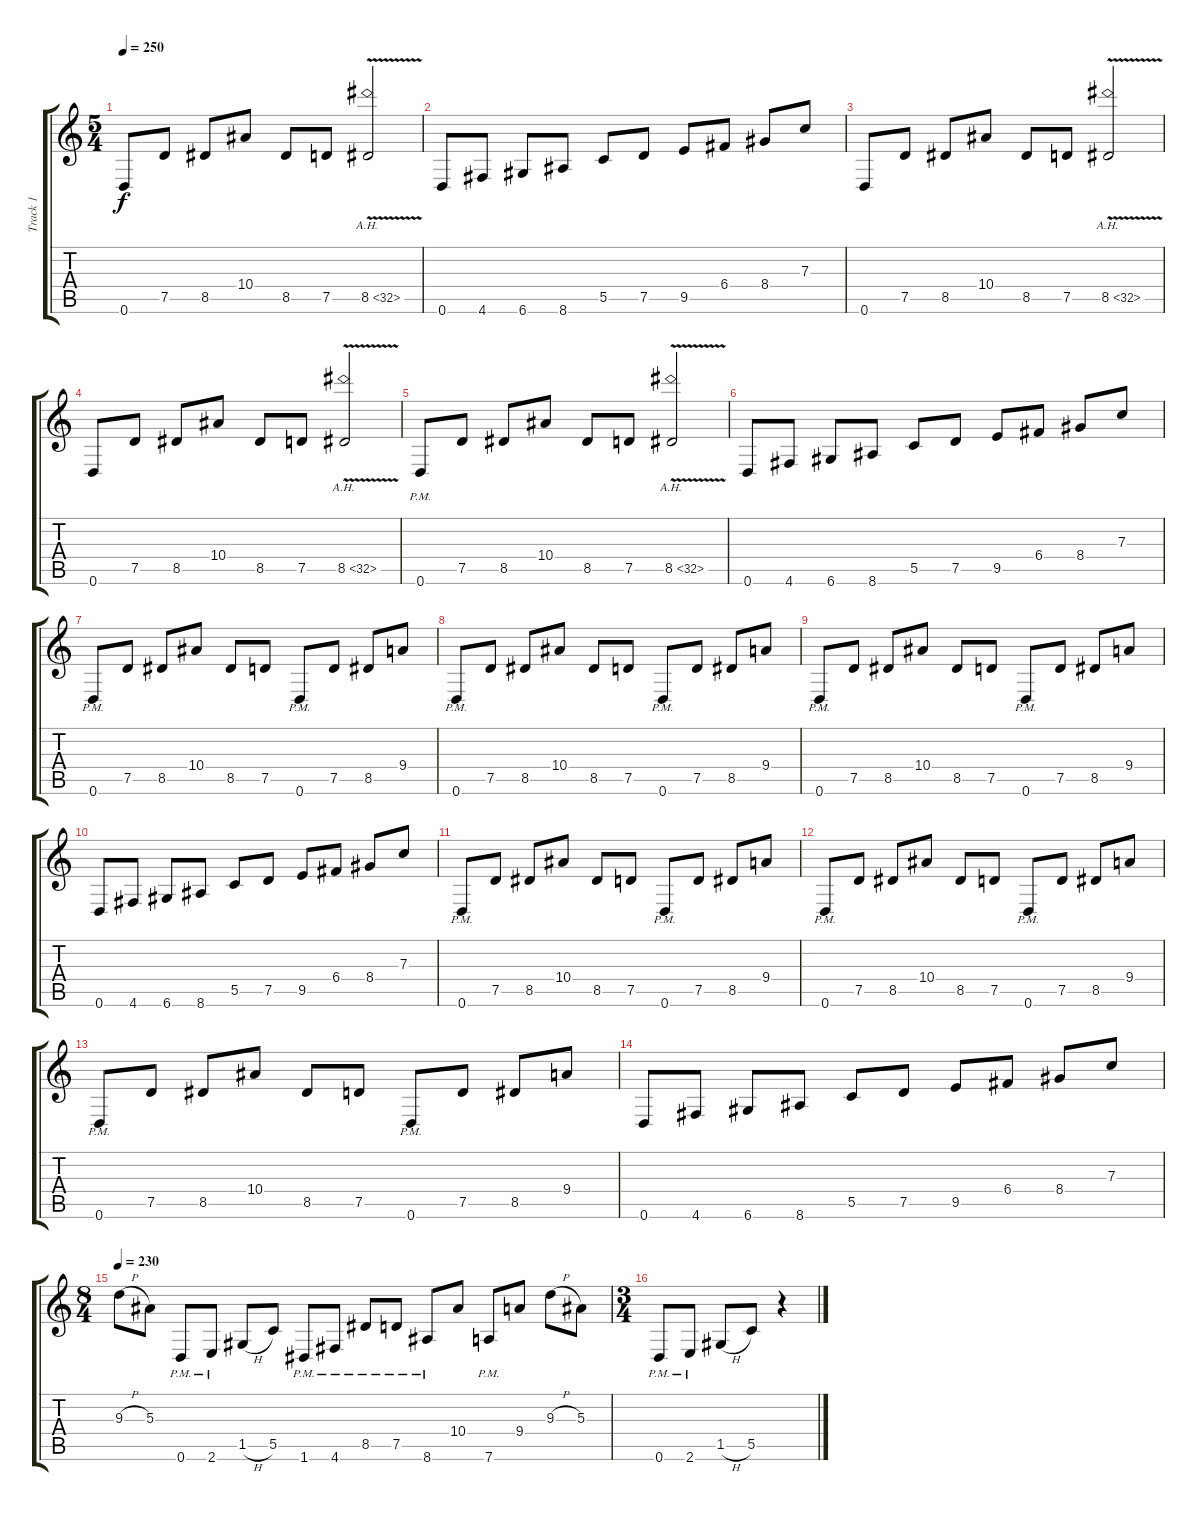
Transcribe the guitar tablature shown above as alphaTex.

\track ("Track 1" "Track 1") {instrument distortionguitar}
\staff {score tabs}
\tuning (D4 A3 F3 C3 G2 D2) {hide}
\ts (5 4)
\tempo 250
\clef g2
\ks c
0.6.8{dy f} 7.5.8 8.5.8 10.4.8 8.5.8 7.5.8 8.5{ah 24 v}.2 |
0.6.8 4.6.8 6.6.8 8.6.8 5.5.8 7.5.8 9.5.8 6.4.8 8.4.8 7.3.8 |
0.6.8 7.5.8 8.5.8 10.4.8 8.5.8 7.5.8 8.5{ah 24 v}.2 |
0.6.8 7.5.8 8.5.8 10.4.8 8.5.8 7.5.8 8.5{ah 24 v}.2 |
0.6{pm}.8 7.5.8 8.5.8 10.4.8 8.5.8 7.5.8 8.5{ah 24 v}.2 |
0.6.8 4.6.8 6.6.8 8.6.8 5.5.8 7.5.8 9.5.8 6.4.8 8.4.8 7.3.8 |
0.6{pm}.8 7.5.8 8.5.8 10.4.8 8.5.8 7.5.8 0.6{pm}.8 7.5.8 8.5.8 9.4.8 |
0.6{pm}.8 7.5.8 8.5.8 10.4.8 8.5.8 7.5.8 0.6{pm}.8 7.5.8 8.5.8 9.4.8 |
0.6{pm}.8 7.5.8 8.5.8 10.4.8 8.5.8 7.5.8 0.6{pm}.8 7.5.8 8.5.8 9.4.8 |
0.6.8 4.6.8 6.6.8 8.6.8 5.5.8 7.5.8 9.5.8 6.4.8 8.4.8 7.3.8 |
0.6{pm}.8 7.5.8 8.5.8 10.4.8 8.5.8 7.5.8 0.6{pm}.8 7.5.8 8.5.8 9.4.8 |
0.6{pm}.8 7.5.8 8.5.8 10.4.8 8.5.8 7.5.8 0.6{pm}.8 7.5.8 8.5.8 9.4.8 |
0.6{pm}.8 7.5.8 8.5.8 10.4.8 8.5.8 7.5.8 0.6{pm}.8 7.5.8 8.5.8 9.4.8 |
0.6.8 4.6.8 6.6.8 8.6.8 5.5.8 7.5.8 9.5.8 6.4.8 8.4.8 7.3.8 |
\ts (8 4)
\tempo 230
9.3{h}.8 5.3.8 0.6{pm}.8 2.6{pm}.8 1.5{h}.8 5.5.8 1.6{pm}.8 4.6{pm}.8 8.5{pm}.8 7.5{pm}.8 8.6{pm}.8 10.4.8 7.6{pm}.8 9.4.8 9.3{h}.8 5.3.8 |
\ts (3 4)
0.6{pm}.8 2.6{pm}.8 1.5{h}.8 5.5.8 r.4
